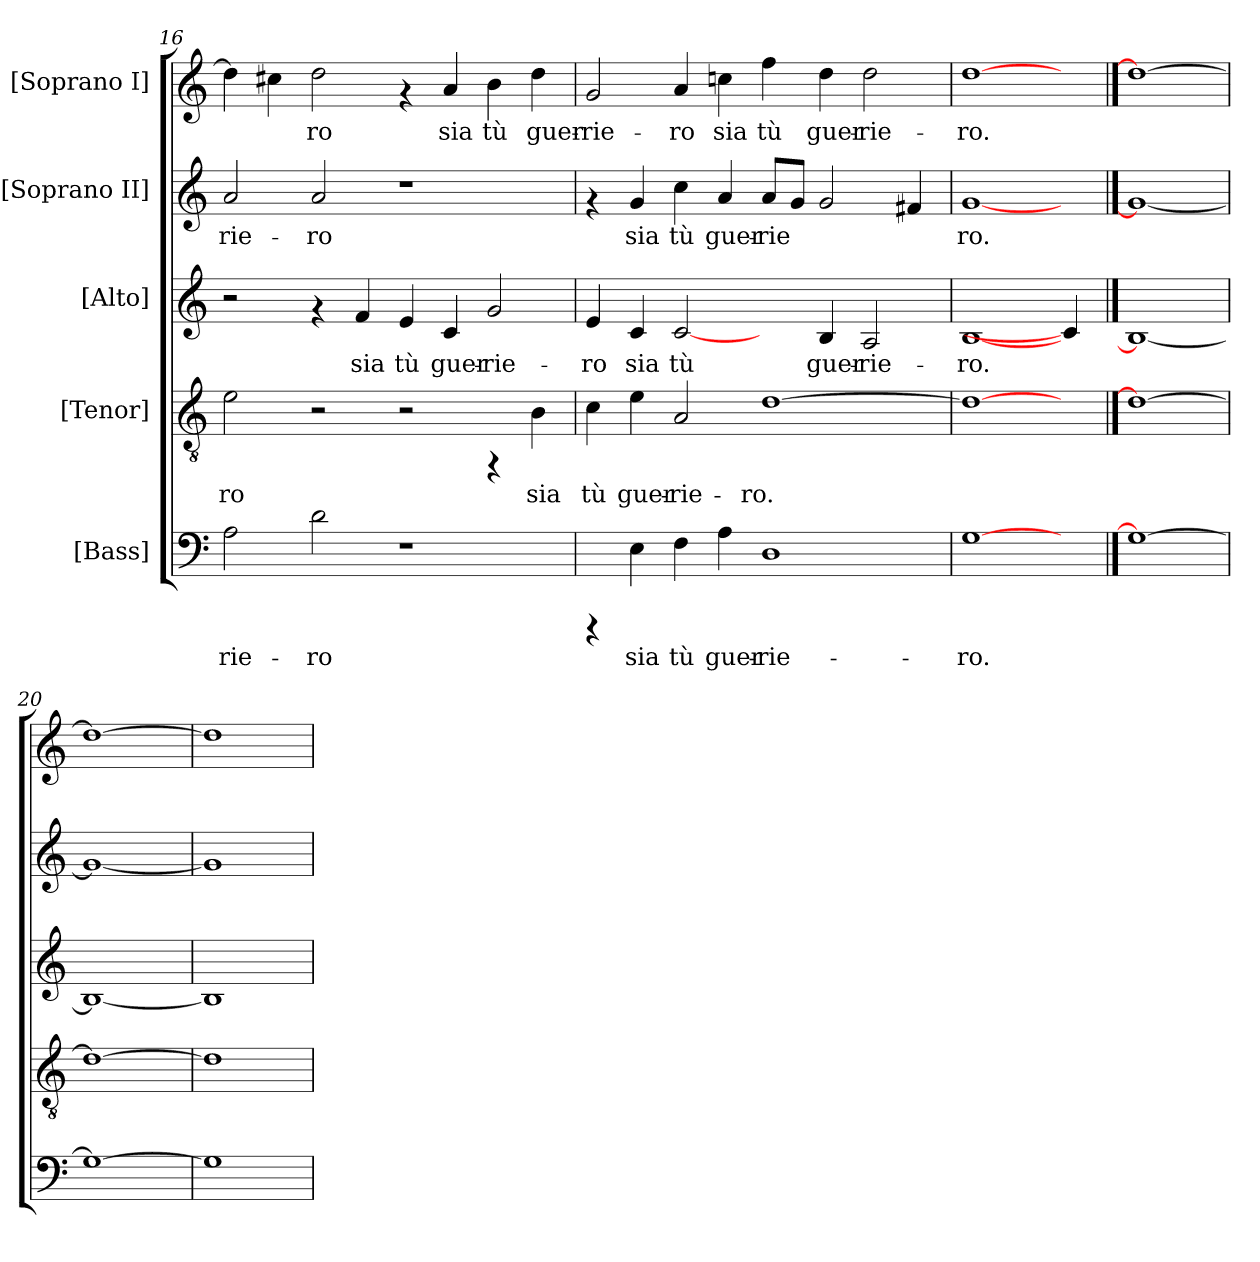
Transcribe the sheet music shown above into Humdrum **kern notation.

**kern	**text	**kern	**text	**kern	**text	**kern	**text	**kern	**text
*part5	*part5	*part4	*part4	*part3	*part3	*part2	*part2	*part1	*part1
*staff5	*staff5	*staff4	*staff4	*staff3	*staff3	*staff2	*staff2	*staff1	*staff1
*I"[Bass]	*	*I"[Tenor]	*	*I"[Alto]	*	*I"[Soprano II]	*	*I"[Soprano I]	*
*clefF4	*	*clefGv2	*	*clefG2	*	*clefG2	*	*clefG2	*
*k[]	*	*k[]	*	*k[]	*	*k[]	*	*k[]	*
*C:	*	*C:	*	*C:	*	*C:	*	*C:	*
=16	=16	=16	=16	=16	=16	=16	=16	=16	=16
!	!LO:LY:b:cj	!	!LO:LY:b:cj	!	!	!	!LO:LY:b:cj	!	!LO:LY:b:cj
2A\	-rie-	2e\	-ro	2r	.	2a/	-rie-	4dd\]	--
!	!	!	!	!	!	!	!	!	!LO:LY:b:cj
.	.	.	.	.	.	.	.	4cc#X\	--
!	!LO:LY:b:cj	!	!	!	!	!	!LO:LY:b:cj	!	!LO:LY:b:cj
2d\	-ro	2r	.	4rf	.	2a/	-ro	2dd\	-ro
!	!	!	!	!	!LO:LY:b:cj	!	!	!	!
.	.	.	.	4f/	sia	.	.	.	.
!	!	!	!	!	!LO:LY:b:cj	!	!	!	!
1r	.	2r	.	4e/	tù	1r	.	4rf	.
!	!	!	!	!	!LO:LY:b:cj	!	!	!	!LO:LY:b:cj
.	.	.	.	4c/	guer-	.	.	4a/	sia
!	!	!	!	!	!LO:LY:b:cj	!	!	!	!LO:LY:b:cj
.	.	4rFF	.	2g/	-rie-	.	.	4b\	tù
!	!	!	!LO:LY:b:cj	!	!	!	!	!	!LO:LY:b:cj
.	.	4B\	sia	.	.	.	.	4dd\	guer-
=17	=17	=17	=17	=17	=17	=17	=17	=17	=17
!	!	!	!LO:LY:b:cj	!	!LO:LY:b:cj	!	!	!	!LO:LY:b:cj
4rCCC	.	4c\	tù	4e/	-ro	4rf	.	2g/	-rie-
!	!LO:LY:b:cj	!	!LO:LY:b:cj	!	!LO:LY:b:cj	!	!LO:LY:b:cj	!	!
4E\	sia	4e\	guer-	4c/	sia	4g/	sia	.	.
!	!LO:LY:b:cj	!	!LO:LY:b:cj	!	!LO:LY:b:cj	!	!LO:LY:b:cj	!	!LO:LY:b:cj
4F\	tù	2A/	-rie-	[2c/	tù	4cc\	tù	4a/	-ro
!	!LO:LY:b:cj	!	!	!	!	!	!LO:LY:b:cj	!	!LO:LY:b:cj
4A\	guer-	.	.	.	.	4a/	guer-	4ccn\	sia
!	!LO:LY:b:cj	!	!LO:LY:b:cj	!	!	!	!LO:LY:b:cj	!	!LO:LY:b:cj
1D	-rie-	[>1d	-ro.	4ryy	.	8a/L	-rie-	4ff\	tù
!	!	!	!	!	!	!	!LO:LY:b:cj	!	!
.	.	.	.	.	.	8g/J	--	.	.
!	!	!	!	!	!LO:LY:b:cj	!	!LO:LY:b:cj	!	!LO:LY:b:cj
.	.	.	.	4B/	guer-	2g/	--	4dd\	guer-
!	!	!	!	!	!LO:LY:b:cj	!	!	!	!LO:LY:b:cj
.	.	.	.	2A/	-rie-	.	.	2dd\	-rie-
!	!	!	!	!	!	!	!LO:LY:b:cj	!	!
.	.	.	.	.	.	4f#X/	--	.	.
=18	=18	=18	=18	=18	=18	=18	=18	=18	=18
!	!LO:LY:b:cj	!	!LO:LY:b:cj	!	!LO:LY:b:cj	!	!LO:LY:b:cj	!	!LO:LY:b:cj
[1G	-ro.	1d_	.	[1B	-ro.	[1g	-ro.	[1dd	-ro.
4ryy	.	4ryy	.	4c/]	.	4ryy	.	4ryy	.
==19	==19	==19	==19	==19	==19	==19	==19	==19	==19
1G_	.	1d_	.	1B_	.	1g_	.	1dd_	.
=20	=20	=20	=20	=20	=20	=20	=20	=20	=20
1G_	.	1d_	.	1B_	.	1g_	.	1dd_	.
=21	=21	=21	=21	=21	=21	=21	=21	=21	=21
1G]	.	1d]	.	1B]	.	1g]	.	1dd]	.
=	=	=	=	=	=	=	=	=	=
*-	*-	*-	*-	*-	*-	*-	*-	*-	*-
